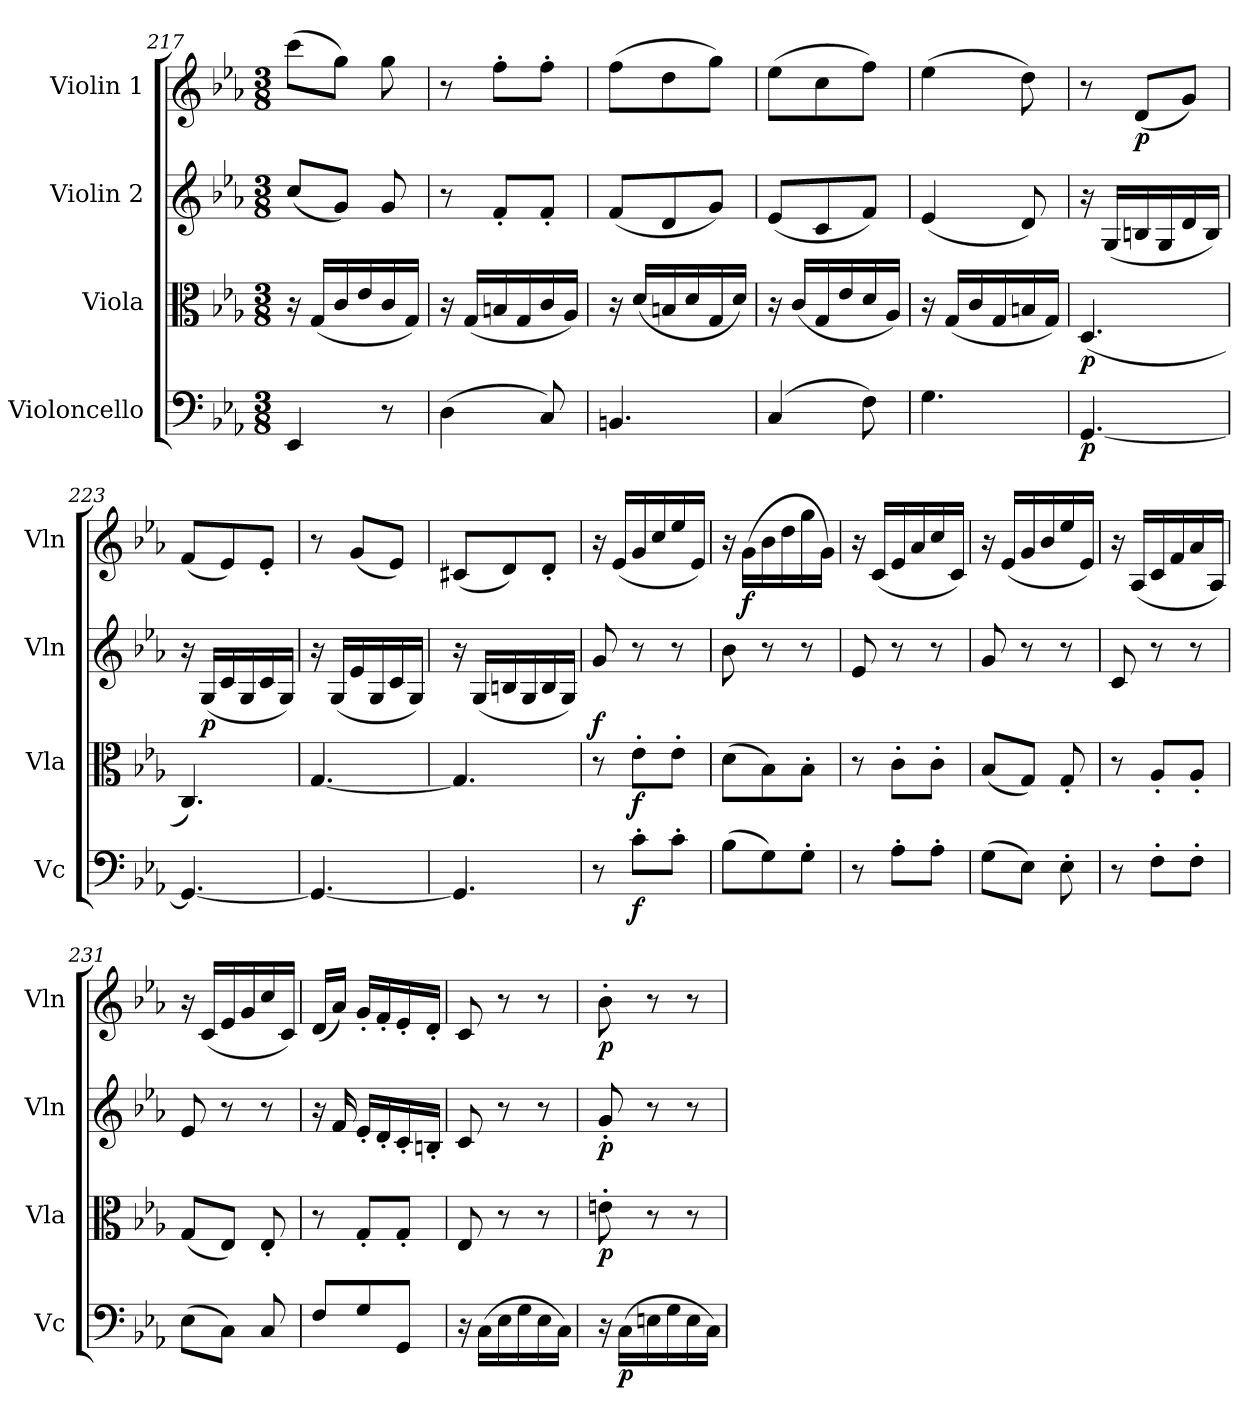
**kern	**dynam	**kern	**dynam	**kern	**dynam	**kern	**dynam
*part4	*part4	*part3	*part3	*part2	*part2	*part1	*part1
*staff4	*staff4	*staff3	*staff3	*staff2	*staff2	*staff1	*staff1
*I"Violoncello	*	*I"Viola	*	*I"Violin 2	*	*I"Violin 1	*
*I'Vc	*	*I'Vla	*	*I'Vln	*	*I'Vln	*
*clefF4	*	*clefC3	*	*clefG2	*	*clefG2	*
*k[b-e-a-]	*	*k[b-e-a-]	*	*k[b-e-a-]	*	*k[b-e-a-]	*
*M3/8	*	*M3/8	*	*M3/8	*	*M3/8	*
=217	=217	=217	=217	=217	=217	=217	=217
4EE-/	.	16r	.	(<8cc/L	.	(>8ccc\L	.
.	.	(<16G/LL	.	.	.	.	.
.	.	16c/	.	8g/J)	.	8gg\J)	.
.	.	16e-/	.	.	.	.	.
8r	.	16c/	.	8g/	.	8gg\	.
.	.	16G/JJ)	.	.	.	.	.
=218	=218	=218	=218	=218	=218	=218	=218
(>4D\	.	16r	.	8r	.	8r	.
.	.	(<16G/LL	.	.	.	.	.
.	.	16Bn/	.	8f'/L	.	8ff'\L	.
.	.	16G/	.	.	.	.	.
8C/)	.	16c/	.	8f'/J	.	8ff'\J	.
.	.	16A-/JJ)	.	.	.	.	.
!!LO:LB:g=z
=219	=219	=219	=219	=219	=219	=219	=219
4.BBn/	.	16r	.	(<8f/L	.	(>8ff\L	.
.	.	(<16d/LL	.	.	.	.	.
.	.	16Bn/	.	8d/	.	8dd\	.
.	.	16d/	.	.	.	.	.
.	.	16G/	.	8g/J)	.	8gg\J)	.
.	.	16d/JJ)	.	.	.	.	.
=220	=220	=220	=220	=220	=220	=220	=220
(>4C/	.	16r	.	(<8e-/L	.	(>8ee-\L	.
.	.	(<16c/LL	.	.	.	.	.
.	.	16G/	.	8c/	.	8cc\	.
.	.	16e-/	.	.	.	.	.
8F\)	.	16d/	.	8f/J)	.	8ff\J)	.
.	.	16A-/JJ)	.	.	.	.	.
=221	=221	=221	=221	=221	=221	=221	=221
4.G\	.	16r	.	(<4e-/	.	(>4ee-\	.
.	.	(<16G/LL	.	.	.	.	.
.	.	16c/	.	.	.	.	.
.	.	16G/	.	.	.	.	.
.	.	16Bn/	.	8d/)	.	8dd\)	.
.	.	16G/JJ)	.	.	.	.	.
=222	=222	=222	=222	=222	=222	=222	=222
!	!LO:DY:b	!	!LO:DY:b	!	!	!	!
[4.GG/	p	(<4.D/	p	16r	.	8r	.
.	.	.	.	(<16G/LL	.	.	.
!	!	!	!	!	!	!	!LO:DY:b
.	.	.	.	16Bn/	.	(<8d/L	p
.	.	.	.	16G/	.	.	.
.	.	.	.	16d/	.	8g/J)	.
.	.	.	.	16B/JJ)	.	.	.
=223	=223	=223	=223	=223	=223	=223	=223
4.GG/_	.	4.C/)	.	16r	.	(<8f/L	.
!	!	!	!	!	!LO:DY:b	!	!
.	.	.	.	(<16G/LL	p	.	.
.	.	.	.	16c/	.	8e-/)	.
.	.	.	.	16G/	.	.	.
.	.	.	.	16c/	.	8e-'/J	.
.	.	.	.	16G/JJ)	.	.	.
=224	=224	=224	=224	=224	=224	=224	=224
4.GG/_	.	[4.G/	.	16r	.	8r	.
.	.	.	.	(<16G/LL	.	.	.
.	.	.	.	16e-/	.	(<8g/L	.
.	.	.	.	16G/	.	.	.
.	.	.	.	16c/	.	8e-/J)	.
.	.	.	.	16G/JJ)	.	.	.
=225	=225	=225	=225	=225	=225	=225	=225
4.GG/]	.	4.G/]	.	16r	.	(<8c#X/L	.
.	.	.	.	(<16G/LL	.	.	.
.	.	.	.	16Bn/	.	8d/)	.
.	.	.	.	16G/	.	.	.
.	.	.	.	16B/	.	8d'/J	.
.	.	.	.	16G/JJ)	.	.	.
=226	=226	=226	=226	=226	=226	=226	=226
!	!	!	!	!	!LO:DY:b	!	!
8r	.	8r	.	8g/	f	16r	.
.	.	.	.	.	.	(<16e-/LL	.
!	!LO:DY:b	!	!LO:DY:b	!	!	!	!
8c'\L	f	8e-'\L	f	8r	.	16g/	.
.	.	.	.	.	.	16cc/	.
8c'\J	.	8e-'\J	.	8r	.	16ee-/	.
.	.	.	.	.	.	16e-/JJ)	.
=227	=227	=227	=227	=227	=227	=227	=227
(>8B-\L	.	(>8d\L	.	8b-\	.	16r	.
!	!	!	!	!	!	!	!LO:DY:b
.	.	.	.	.	.	(>16g\LL	f
8G\)	.	8B-\)	.	8r	.	16b-\	.
.	.	.	.	.	.	16dd\	.
8G'\J	.	8B-'\J	.	8r	.	16gg\	.
.	.	.	.	.	.	16g\JJ)	.
=228	=228	=228	=228	=228	=228	=228	=228
8r	.	8r	.	8e-/	.	16r	.
.	.	.	.	.	.	(<16c/LL	.
8A-'\L	.	8c'\L	.	8r	.	16e-/	.
.	.	.	.	.	.	16a-/	.
8A-'\J	.	8c'\J	.	8r	.	16cc/	.
.	.	.	.	.	.	16c/JJ)	.
!!LO:LB:g=z
=229	=229	=229	=229	=229	=229	=229	=229
(>8G\L	.	(<8B-/L	.	8g/	.	16r	.
.	.	.	.	.	.	(<16e-/LL	.
8E-\J)	.	8G/J)	.	8r	.	16g/	.
.	.	.	.	.	.	16b-/	.
8E-'\	.	8G'/	.	8r	.	16ee-/	.
.	.	.	.	.	.	16e-/JJ)	.
=230	=230	=230	=230	=230	=230	=230	=230
8r	.	8r	.	8c/	.	16r	.
.	.	.	.	.	.	(<16A-/LL	.
8F'\L	.	8A-'/L	.	8r	.	16c/	.
.	.	.	.	.	.	16f/	.
8F'\J	.	8A-'/J	.	8r	.	16a-/	.
.	.	.	.	.	.	16A-/JJ)	.
=231	=231	=231	=231	=231	=231	=231	=231
(>8E-\L	.	(<8G/L	.	8e-/	.	16r	.
.	.	.	.	.	.	(<16c/LL	.
8C\J)	.	8E-/J)	.	8r	.	16e-/	.
.	.	.	.	.	.	16g/	.
8C/	.	8E-'/	.	8r	.	16cc/	.
.	.	.	.	.	.	16c/JJ)	.
=232	=232	=232	=232	=232	=232	=232	=232
8F/L	.	8r	.	16r	.	(<16d/LL	.
.	.	.	.	16f/	.	16a-/JJ)	.
8G/	.	8G'/L	.	16e-'/LL	.	16g'/LL	.
.	.	.	.	16d'/	.	16f'/	.
8GG/J	.	8G'/J	.	16c'/	.	16e-'/	.
.	.	.	.	16Bn'/JJ	.	16d'/JJ	.
=233	=233	=233	=233	=233	=233	=233	=233
16r	.	8E-/	.	8c/	.	8c/	.
(>16C\LL	.	.	.	.	.	.	.
16E-\	.	8r	.	8r	.	8r	.
16G\	.	.	.	.	.	.	.
16E-\	.	8r	.	8r	.	8r	.
16C\JJ)	.	.	.	.	.	.	.
=234	=234	=234	=234	=234	=234	=234	=234
!	!	!	!LO:DY:b	!	!LO:DY:b	!	!LO:DY:b
16r	.	8en'\	p	8g'/	p	8b-'\	p
!	!LO:DY:b	!	!	!	!	!	!
(>16C\LL	p	.	.	.	.	.	.
16En\	.	8r	.	8r	.	8r	.
16G\	.	.	.	.	.	.	.
16E\	.	8r	.	8r	.	8r	.
16C\JJ)	.	.	.	.	.	.	.
=	=	=	=	=	=	=	=
*-	*-	*-	*-	*-	*-	*-	*-
